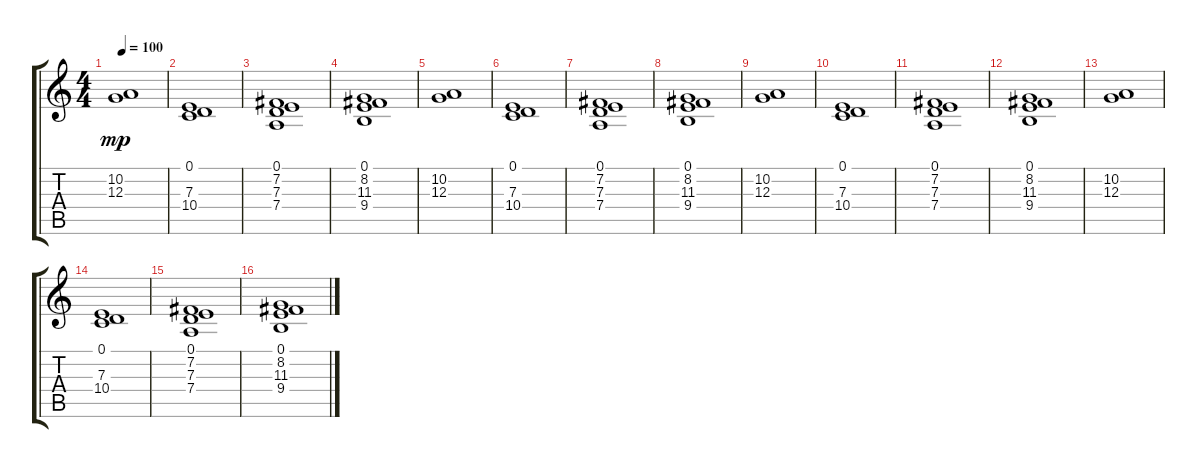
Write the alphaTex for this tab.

\track "" {instrument fx3crystal}
\staff {score tabs}
\tuning (E4 B3 G3 D3 A2 E2) {hide}
\ts (4 4)
\tempo 100
\clef g2
\ks c
(10.2 12.3).1{dy mp} |
(0.1 7.3 10.4).1 |
(0.1 7.2 7.3 7.4).1 |
(0.1 8.2 11.3 9.4).1 |
(10.2 12.3).1 |
(0.1 7.3 10.4).1 |
(0.1 7.2 7.3 7.4).1 |
(0.1 8.2 11.3 9.4).1 |
(10.2 12.3).1 |
(0.1 7.3 10.4).1 |
(0.1 7.2 7.3 7.4).1 |
(0.1 8.2 11.3 9.4).1 |
(10.2 12.3).1 |
(0.1 7.3 10.4).1 |
(0.1 7.2 7.3 7.4).1 |
(0.1 8.2 11.3 9.4).1
